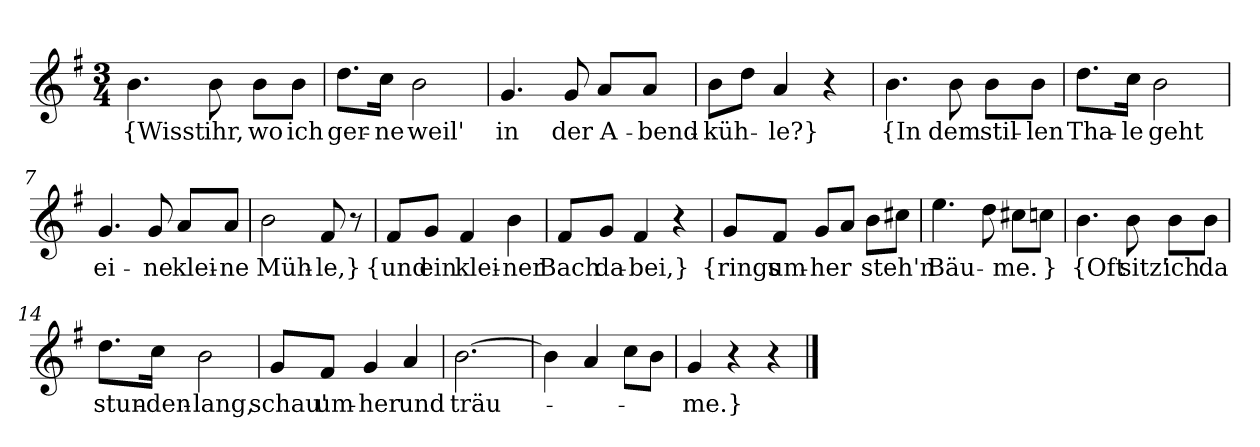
**kern	**text
*part1	*part1
*staff1	*staff1
*clefG2	*
*k[f#]	*
*M3/4	*
=1	=1
4.b	{Wisst
8b	ihr,
8b\L	wo
8b\J	ich
=2	=2
8.dd\L	ger-
16cc\Jk	-ne
2b	weil'
=3	=3
4.g	in
8g	der
8a/L	A-
8a/J	-bend-
=4	=4
8b\L	-küh-
8dd\J	.
4a	-le?}
4r	.
=5	=5
4.b	{In
8b	dem
8b\L	stil-
8b\J	-len
=6	=6
8.dd\L	Tha-
16cc\Jk	-le
2b	geht
=7	=7
4.g	ei-
8g	-ne
8a/L	klei-
8a/J	-ne
=8	=8
2b	Müh-
8f#	-le,}
8r	.
=9	=9
8f#/L	{und
8g/J	ein
4f#	klei-
4b	-ner
=10	=10
8f#/L	Bach
8g/J	da-
4f#	-bei,}
4r	.
=11	=11
8g/L	{rings
8f#/J	um-
8g/L	-her
8a/J	.
8b\L	steh'n
8cc#X\J	.
=12	=12
4.ee	Bäu-
8dd	.
8cc#X\L	-me.
8ccn\J	}
=13	=13
4.b	{Oft
8b	sitz'
8b\L	ich
8b\J	da
=14	=14
8.dd\L	stun-
16cc\Jk	-den-
2b	-lang,
=15	=15
8g/L	schau'
8f#/J	um-
4g	-her
4a	und
=16	=16
[2.b	träu-
=17	=17
4b]	.
4a	.
8cc\L	.
8b\J	.
=18	=18
4g	-me.}
4r	.
4r	.
==	==
*-	*-
